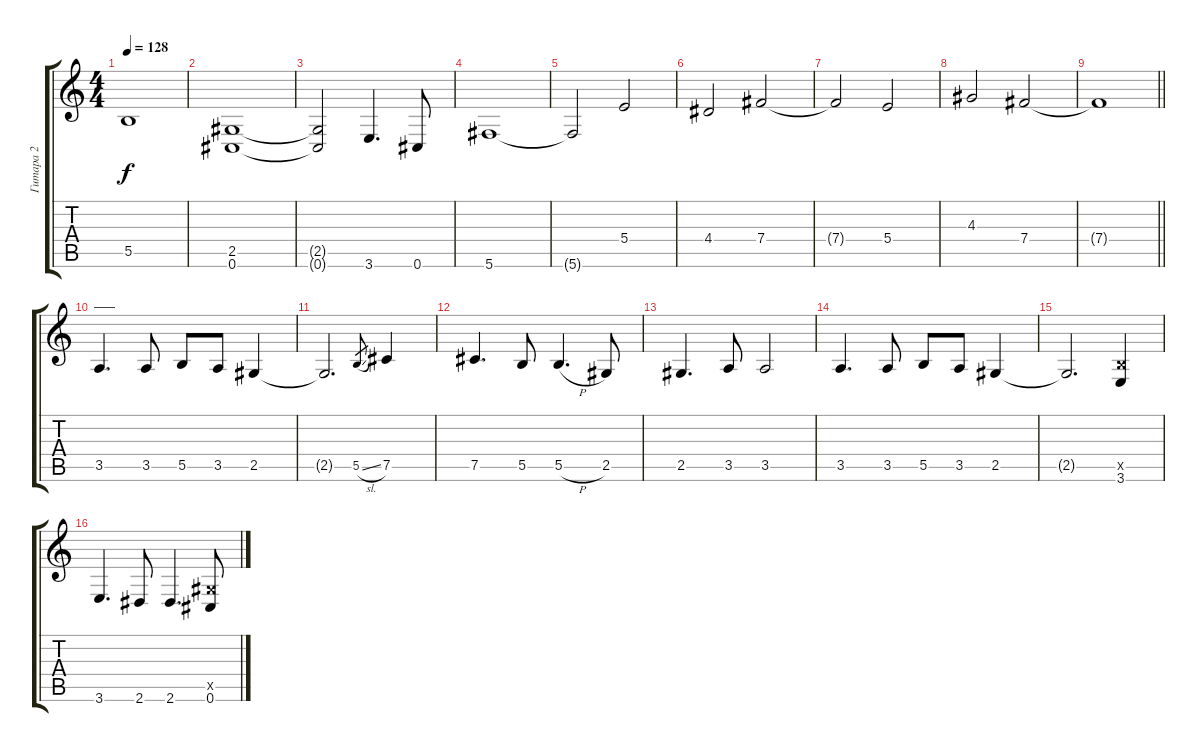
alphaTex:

\track ("Гитара 2" "Гитара 2") {instrument distortionguitar}
\staff {score tabs}
\tuning (Db4 Ab3 E3 B2 Gb2 Db2) {hide}
\ts (4 4)
\tempo 128
\clef g2
\ks c
5.5{t}.1{dy f} |
(2.5 0.6).1 |
(2.5{t} 0.6{t}).2 3.6.4{d} 0.6.8 |
5.6.1 |
5.6{t}.2 5.4.2 |
4.4.2 7.4.2 |
7.4{t}.2 5.4.2 |
4.3.2 7.4.2 |
\barLineRight lightlight
7.4{t}.1 |
\section ("" "___")
3.5.4{d} 3.5.8 5.5.8 3.5.8 2.5.4 |
2.5{t}.2{d} 5.5{sl}.8{gr} 7.5.4 |
7.5.4{d} 5.5.8 5.5{h}.4{d} 2.5.8 |
2.5.4{d} 3.5.8 3.5.2 |
3.5.4{d} 3.5.8 5.5.8 3.5.8 2.5.4 |
2.5{t}.2{d} (5.5{x} 3.6).4 |
3.6.4{d} 2.6.8 2.6.4{d} (2.5{x} 0.6).8
